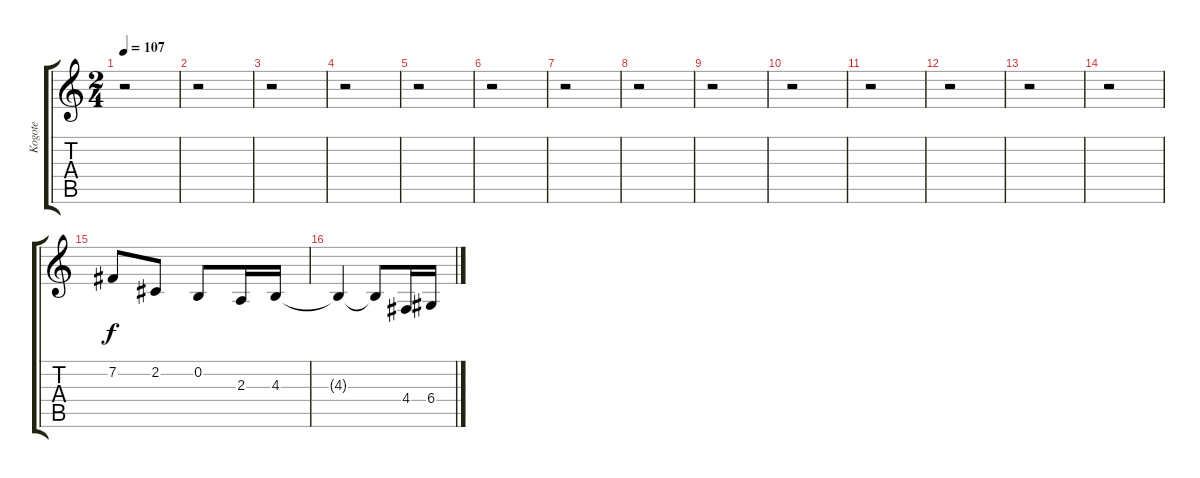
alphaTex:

\track ("Kogote" "Kogote") {instrument trumpet}
\staff {score tabs}
\tuning (E4 B3 G3 D3 A2 E2) {hide}
\ts (2 4)
\tempo 107
\clef g2
\ks c
r.2{dy f} |
r.2 |
r.2 |
r.2 |
r.2 |
r.2 |
r.2 |
r.2 |
r.2 |
r.2 |
r.2 |
r.2 |
r.2 |
r.2 |
7.2.8 2.2.8 0.2.8 2.3.16 4.3.16 |
4.3{t}.4 4.3{t}.8 4.4.16 6.4.16
